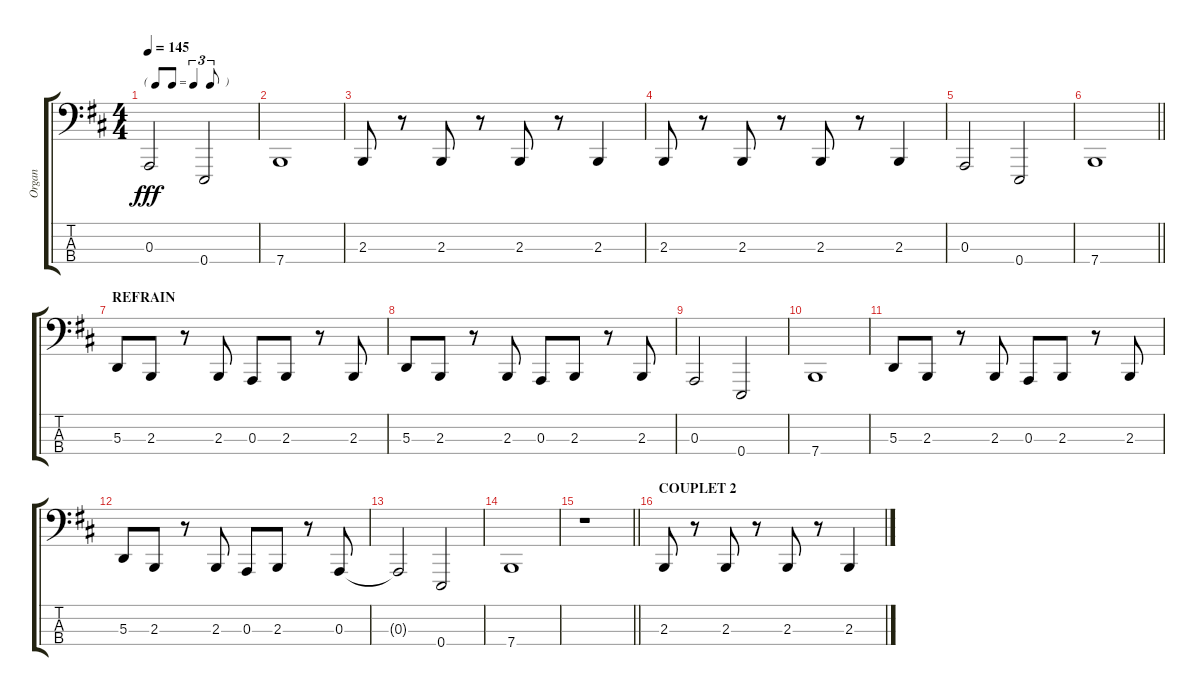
\track ("Organ" "Organ") {instrument drawbarorgan}
\staff {score tabs}
\tuning (G2 D2 A1 E1) {hide}
\ts (4 4)
\tf triplet8th
\tempo 145
\clef f4
\ks d
0.3.2{dy fff} 0.4.2 |
7.4.1 |
2.3.8 r.8 2.3.8 r.8 2.3.8 r.8 2.3.4 |
2.3.8 r.8 2.3.8 r.8 2.3.8 r.8 2.3.4 |
0.3.2 0.4.2 |
\barLineRight lightlight
7.4.1 |
\section ("" "REFRAIN")
5.3.8 2.3.8 r.8 2.3.8 0.3.8 2.3.8 r.8 2.3.8 |
5.3.8 2.3.8 r.8 2.3.8 0.3.8 2.3.8 r.8 2.3.8 |
0.3.2 0.4.2 |
7.4.1 |
5.3.8 2.3.8 r.8 2.3.8 0.3.8 2.3.8 r.8 2.3.8 |
5.3.8 2.3.8 r.8 2.3.8 0.3.8 2.3.8 r.8 0.3.8 |
0.3{t}.2 0.4.2 |
7.4.1 |
\barLineRight lightlight
r.1 |
\section ("" "COUPLET 2")
2.3.8 r.8 2.3.8 r.8 2.3.8 r.8 2.3.4
